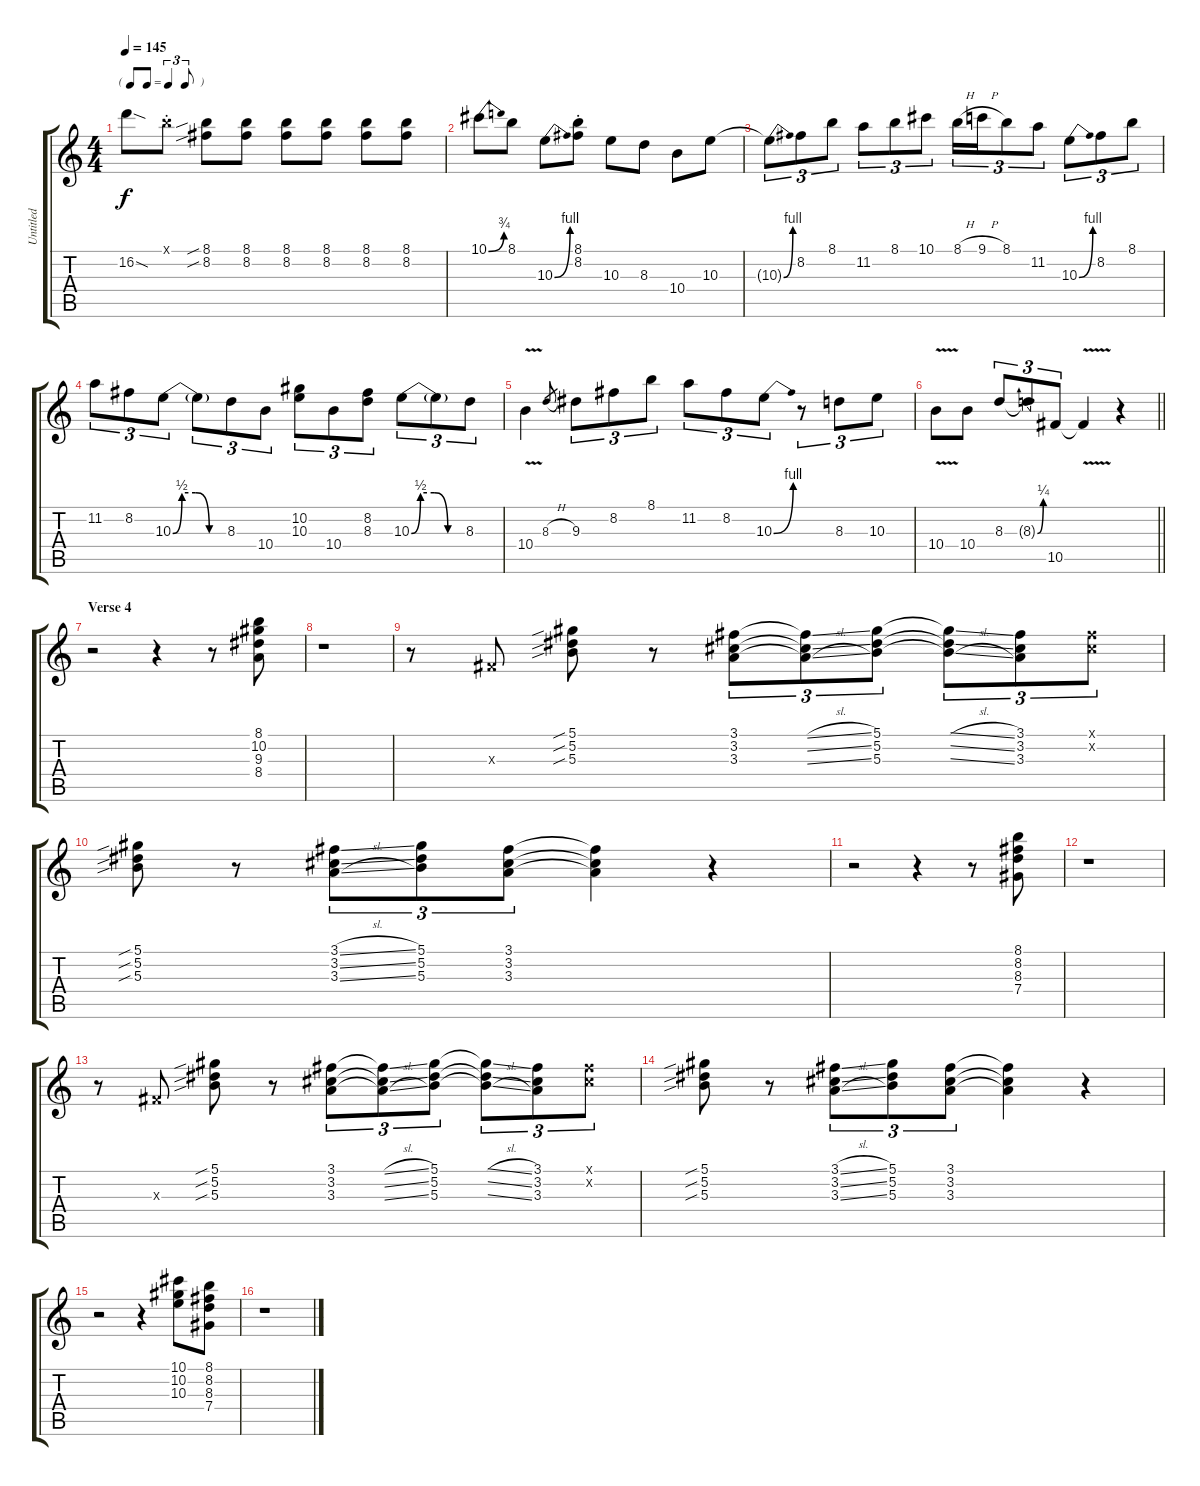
\track ("Untitled" "Untitled") {instrument overdrivenguitar}
\staff {score tabs}
\tuning (Eb4 Bb3 Gb3 Db3 Ab2 Eb2) {hide}
\ts (4 4)
\tf triplet8th
\tempo 145
\clef g2
\ks c
16.2{sod t}.8{dy f} 8.1{st x}.8 (8.1{sib} 8.2{sib}).8 (8.1 8.2).8 (8.1 8.2).8 (8.1 8.2).8 (8.1 8.2).8 (8.1 8.2).8 |
10.1{be (bend 0 0 60 3)}.8 8.1.8 10.3{be (bend 0 0 60 4)}.8 (8.1{st} 8.2{st}).8 10.3.8 8.3.8 10.4.8 10.3.8 |
10.3{be (bend 0 0 60 4) t}.8{tu (3 2)} 8.2.8{tu (3 2)} 8.1.8{tu (3 2)} 11.2.8{tu (3 2)} 8.1.8{tu (3 2)} 10.1.8{tu (3 2)} 8.1{h}.16{tu (3 2)} 9.1{h}.16{tu (3 2)} 8.1.8{tu (3 2)} 11.2.8{tu (3 2)} 10.3{be (bend 0 0 60 4)}.8{tu (3 2)} 8.2.8{tu (3 2)} 8.1.8{tu (3 2)} |
11.2.8{tu (3 2)} 8.2.8{tu (3 2)} 10.3{be (custom 0 0 10 2 25 2 40 0 60 0)}.8{tu (3 2)} 10.3{t}.8{tu (3 2)} 8.3.8{tu (3 2)} 10.4.8{tu (3 2)} (10.2 10.3).8{tu (3 2)} 10.4.8{tu (3 2)} (8.2 8.3).8{tu (3 2)} 10.3{be (custom 0 0 10 2 25 2 40 0 60 0)}.8{tu (3 2)} 10.3{t}.8{tu (3 2)} 8.3.8{tu (3 2)} |
10.4{v}.4 8.3{h}.8{gr} 9.3.8{tu (3 2)} 8.2.8{tu (3 2)} 8.1.8{tu (3 2)} 11.2.8{tu (3 2)} 8.2.8{tu (3 2)} 10.3{be (bend 0 0 60 4)}.8{tu (3 2)} r.8{tu (3 2)} 8.3.8{tu (3 2)} 10.3.8{tu (3 2)} |
\barLineRight lightlight
10.4{v}.8 10.4.8 8.3.8{tu (3 2)} 8.3{be (bend 0 0 60 1) t}.8{tu (3 2)} 10.5.8{tu (3 2)} 10.5{v t}.4 r.4 |
\section ("" "Verse 4")
r.2 r.4 r.8 (8.1 10.2 9.3 8.4).8 |
r.1 |
r.8 0.3{x}.8 (5.1{sib} 5.2{sib} 5.3{sib}).8 r.8 (3.1 3.2 3.3).8{tu (3 2)} (3.1{sl t} 3.2{sl t} 3.3{sl t}).8{tu (3 2)} (5.1 5.2 5.3).8{tu (3 2)} (5.1{sl t} 5.2{sl t} 5.3{sl t}).8{tu (3 2)} (3.1 3.2 3.3).8{tu (3 2)} (3.1{x} 3.2{x}).8{tu (3 2)} |
(5.1{sib} 5.2{sib} 5.3{sib}).8 r.8 (3.1{sl} 3.2{sl} 3.3{sl}).8{tu (3 2)} (5.1 5.2 5.3).8{tu (3 2)} (3.1 3.2 3.3).8{tu (3 2)} (3.1{t} 3.2{t} 3.3{t}).4 r.4 |
r.2 r.4 r.8 (8.1 8.2 8.3 7.4).8 |
r.1 |
r.8 0.3{x}.8 (5.1{sib} 5.2{sib} 5.3{sib}).8 r.8 (3.1 3.2 3.3).8{tu (3 2)} (3.1{sl t} 3.2{sl t} 3.3{sl t}).8{tu (3 2)} (5.1 5.2 5.3).8{tu (3 2)} (5.1{sl t} 5.2{sl t} 5.3{sl t}).8{tu (3 2)} (3.1 3.2 3.3).8{tu (3 2)} (3.1{x} 3.2{x}).8{tu (3 2)} |
(5.1{sib} 5.2{sib} 5.3{sib}).8 r.8 (3.1{sl} 3.2{sl} 3.3{sl}).8{tu (3 2)} (5.1 5.2 5.3).8{tu (3 2)} (3.1 3.2 3.3).8{tu (3 2)} (3.1{t} 3.2{t} 3.3{t}).4 r.4 |
r.2 r.4 (10.1 10.2 10.3).8 (8.1 8.2 8.3 7.4).8 |
r.1
